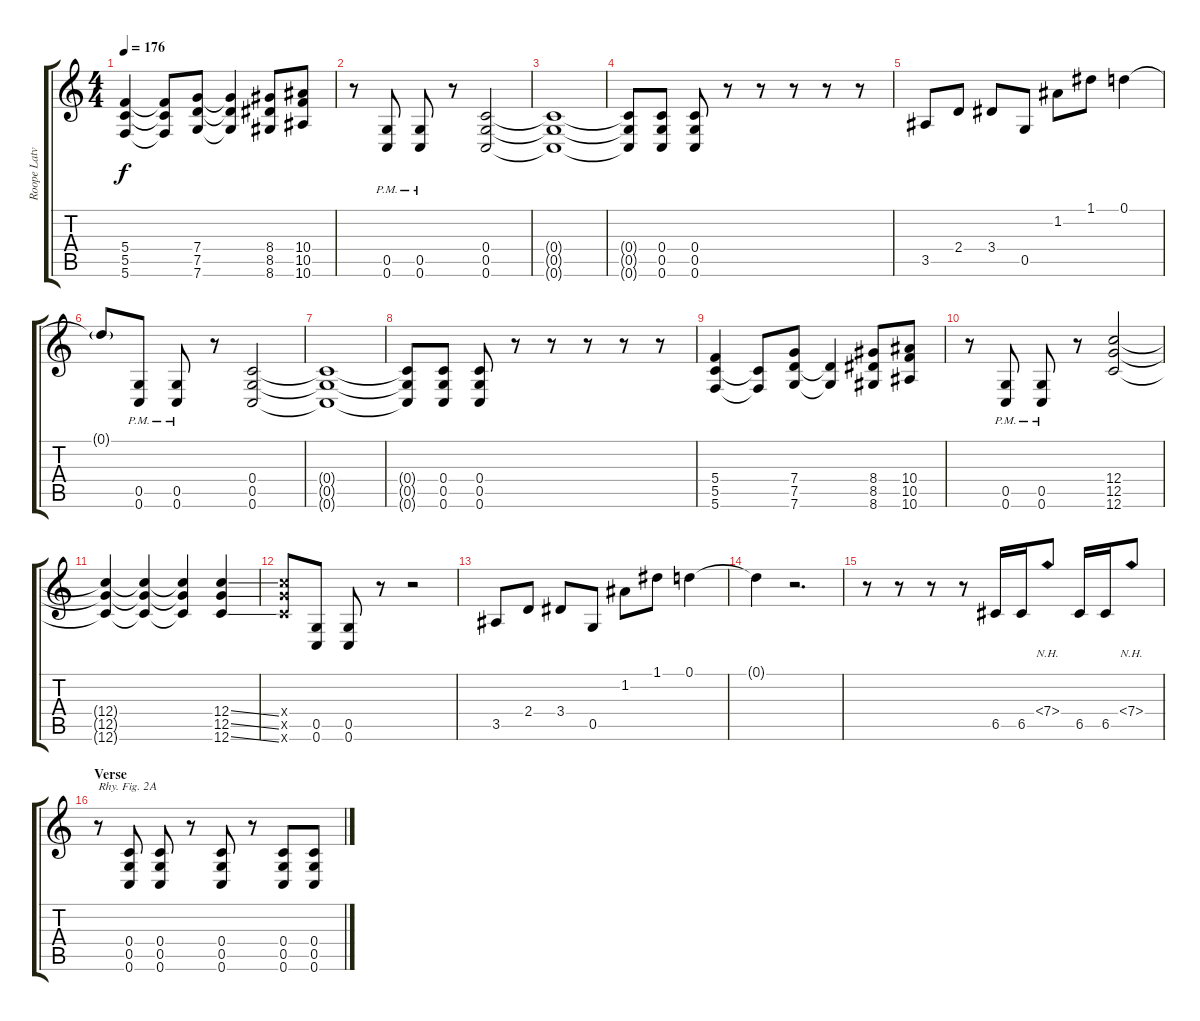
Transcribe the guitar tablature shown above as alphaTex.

\track ("Roope Latvala [Guitar 2]" "Roope Latv") {instrument distortionguitar}
\staff {score tabs}
\tuning (D4 A3 F3 C3 G2 C2) {hide}
\ts (4 4)
\tempo 176
\clef g2
\ks c
(5.4 5.5 5.6).4{dy f} (5.4{t} 5.5{t} 5.6{t}).8 (7.4 7.5 7.6).8 (7.4{t} 7.5{t} 7.6{t}).4 (8.4 8.5 8.6).8 (10.4 10.5 10.6).8 |
r.8 (0.5{pm} 0.6{pm}).8 (0.5{pm} 0.6{pm}).8 r.8 (0.4 0.5 0.6).2 |
(0.4{t} 0.5{t} 0.6{t}).1 |
(0.4{t} 0.5{t} 0.6{t}).8 (0.4 0.5 0.6).8 (0.4 0.5 0.6).8 r.8 r.8 r.8 r.8 r.8 |
3.5.8 2.4.8 3.4.8 0.5.8 1.2.8 1.1.8 0.1.4 |
0.1{g t}.8 (0.5{pm} 0.6{pm}).8 (0.5{pm} 0.6{pm}).8 r.8 (0.4 0.5 0.6).2 |
(0.4{t} 0.5{t} 0.6{t}).1 |
(0.4{t} 0.5{t} 0.6{t}).8 (0.4 0.5 0.6).8 (0.4 0.5 0.6).8 r.8 r.8 r.8 r.8 r.8 |
(5.4 5.5 5.6).4 (5.5{t} 5.6{t}).8 (7.4 7.5 7.6).8 (7.5{t} 7.6{t}).4 (8.4 8.5 8.6).8 (10.4 10.5 10.6).8 |
r.8 (0.5{pm} 0.6{pm}).8 (0.5{pm} 0.6{pm}).8 r.8 (12.4 12.5 12.6).2 |
(12.4{t} 12.5{t} 12.6{t}).4 (12.4{t} 12.5{t} 12.6{t}).4 (12.4{t} 12.5{t} 12.6{t}).4 (12.4{ss} 12.5{ss} 12.6{ss}).4 |
(12.4{x} 12.5{x} 12.6{x}).8 (0.5 0.6).8 (0.5 0.6).8 r.8 r.2 |
3.5.8 2.4.8 3.4.8 0.5.8 1.2.8 1.1.8 0.1.4 |
0.1{t}.4 r.2{d} |
r.8 r.8 r.8 r.8 6.5.16 6.5.16 7.4{nh}.8 6.5.16 6.5.16 7.4{nh}.8 |
\section ("" "Verse")
r.8{txt "Rhy. Fig. 2A"} (0.4 0.5 0.6).8 (0.4 0.5 0.6).8 r.8 (0.4 0.5 0.6).8 r.8 (0.4 0.5 0.6).8 (0.4 0.5 0.6).8
